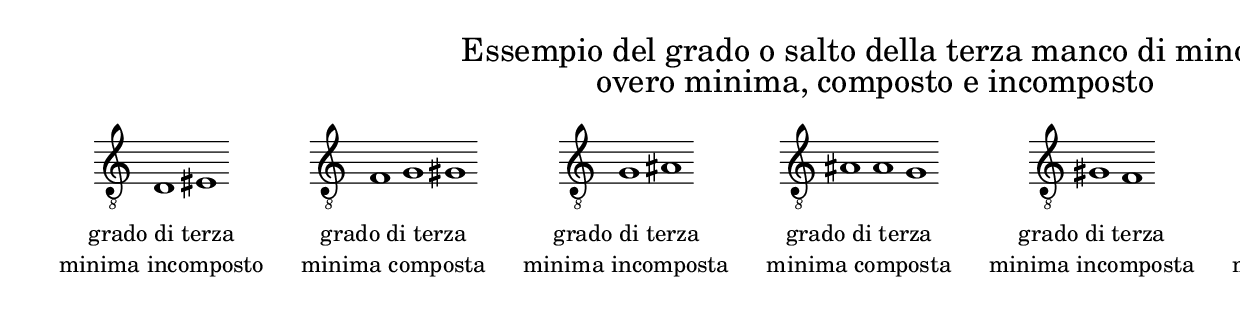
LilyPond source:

\version "2.22.2"

% Auto generated file

\header {
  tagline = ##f
}

dot = {
   \once \override Script.add-stem-support = ##f
   \once \override Script.toward-stem-shift = 0
   \once \override Script.skyline-horizontal-padding = 0
   \once \override Script.direction = 1
   \once \override Script.font-size = 1
}

\markup {
  \center-column {
    \line {
      \center-align
      \fontsize#3 { \concat { \normal-text "Essempio del grado o salto della terza manco di minore,"} }
    }\line {
      \center-align
      \fontsize#3 { \concat { \normal-text "overo minima, composto e incomposto"} }
    }
    \null
    \line {
      \center-column {

        \line {
          \score {
            <<
              \new Staff \with { instrumentName = ""} {
                \override Staff.TimeSignature.stencil = ##f
                \override Staff.NoteHead.style = #'baroque
                \accidentalStyle Score.forget
                \override Rest.style = #'default
                \override NoteHead.style = #'default
                \cadenzaOn
                \clef "treble_8"
                \key c #`((0 . ,NATURAL) (1 . ,NATURAL) (2 . ,NATURAL)
                          (3 . ,NATURAL) (4 . ,NATURAL) (5 . ,NATURAL)
                          (6 . ,NATURAL))  d1   eis1  
                \cadenzaOff
              }
            >>
            \layout {
              \context {
                \Score
                \override SpacingSpanner.common-shortest-duration = #(ly:make-moment 1)
              }
            }
          }
        }
        \null
        \line {
          \left-align {  \normal-text "grado di terza" }
        }
        \line {
          \left-align {  \normal-text "minima incomposto" }
        }

      }
      \hspace #3 
      \center-column {

        \line {
          \score {
            <<
              \new Staff \with { instrumentName = ""} {
                \override Staff.TimeSignature.stencil = ##f
                \override Staff.NoteHead.style = #'baroque
                \accidentalStyle Score.forget
                \override Rest.style = #'default
                \override NoteHead.style = #'default
                \cadenzaOn
                \clef "treble_8"
                \key c #`((0 . ,NATURAL) (1 . ,NATURAL) (2 . ,NATURAL)
                          (3 . ,NATURAL) (4 . ,NATURAL) (5 . ,NATURAL)
                          (6 . ,NATURAL))  f1   g1   gis1  
                \cadenzaOff
              }
            >>
            \layout {
              \context {
                \Score
                \override SpacingSpanner.common-shortest-duration = #(ly:make-moment 1)
              }
            }
          }
        }
        \null
        \line {
          \left-align {  \normal-text "grado di terza" }
        }
        \line {
          \left-align {  \normal-text "minima composta" }
        }

      }
      \hspace #3 
      \center-column {

        \line {
          \score {
            <<
              \new Staff \with { instrumentName = ""} {
                \override Staff.TimeSignature.stencil = ##f
                \override Staff.NoteHead.style = #'baroque
                \accidentalStyle Score.forget
                \override Rest.style = #'default
                \override NoteHead.style = #'default
                \cadenzaOn
                \clef "treble_8"
                \key c #`((0 . ,NATURAL) (1 . ,NATURAL) (2 . ,NATURAL)
                          (3 . ,NATURAL) (4 . ,NATURAL) (5 . ,NATURAL)
                          (6 . ,NATURAL))  g1   ais1  
                \cadenzaOff
              }
            >>
            \layout {
              \context {
                \Score
                \override SpacingSpanner.common-shortest-duration = #(ly:make-moment 1)
              }
            }
          }
        }
        \null
        \line {
          \left-align {  \normal-text "grado di terza" }
        }
        \line {
          \left-align {  \normal-text "minima incomposta" }
        }

      }
      \hspace #3 
      \center-column {

        \line {
          \score {
            <<
              \new Staff \with { instrumentName = ""} {
                \override Staff.TimeSignature.stencil = ##f
                \override Staff.NoteHead.style = #'baroque
                \accidentalStyle Score.forget
                \override Rest.style = #'default
                \override NoteHead.style = #'default
                \cadenzaOn
                \clef "treble_8"
                \key c #`((0 . ,NATURAL) (1 . ,NATURAL) (2 . ,NATURAL)
                          (3 . ,NATURAL) (4 . ,NATURAL) (5 . ,NATURAL)
                          (6 . ,NATURAL))  ais1   a1   g1  
                \cadenzaOff
              }
            >>
            \layout {
              \context {
                \Score
                \override SpacingSpanner.common-shortest-duration = #(ly:make-moment 1)
              }
            }
          }
        }
        \null
        \line {
          \left-align {  \normal-text "grado di terza" }
        }
        \line {
          \left-align {  \normal-text "minima composta" }
        }

      }
      \hspace #3 
      \center-column {

        \line {
          \score {
            <<
              \new Staff \with { instrumentName = ""} {
                \override Staff.TimeSignature.stencil = ##f
                \override Staff.NoteHead.style = #'baroque
                \accidentalStyle Score.forget
                \override Rest.style = #'default
                \override NoteHead.style = #'default
                \cadenzaOn
                \clef "treble_8"
                \key c #`((0 . ,NATURAL) (1 . ,NATURAL) (2 . ,NATURAL)
                          (3 . ,NATURAL) (4 . ,NATURAL) (5 . ,NATURAL)
                          (6 . ,NATURAL))  gis1   f1  
                \cadenzaOff
              }
            >>
            \layout {
              \context {
                \Score
                \override SpacingSpanner.common-shortest-duration = #(ly:make-moment 1)
              }
            }
          }
        }
        \null
        \line {
          \left-align {  \normal-text "grado di terza" }
        }
        \line {
          \left-align {  \normal-text "minima incomposta" }
        }

      }
      \hspace #3 
      \center-column {

        \line {
          \score {
            <<
              \new Staff \with { instrumentName = ""} {
                \override Staff.TimeSignature.stencil = ##f
                \override Staff.NoteHead.style = #'baroque
                \accidentalStyle Score.forget
                \override Rest.style = #'default
                \override NoteHead.style = #'default
                \cadenzaOn
                \clef "treble_8"
                \key c #`((0 . ,NATURAL) (1 . ,NATURAL) (2 . ,NATURAL)
                          (3 . ,NATURAL) (4 . ,NATURAL) (5 . ,NATURAL)
                          (6 . ,NATURAL))  fis1   f1   es1  
                \cadenzaOff
              }
            >>
            \layout {
              \context {
                \Score
                \override SpacingSpanner.common-shortest-duration = #(ly:make-moment 1)
              }
            }
          }
        }
        \null
        \line {
          \left-align {  \normal-text "grado di terza" }
        }
        \line {
          \left-align {  \normal-text "minima composta" }
        }

      }
      \hspace #3 
      \center-column {

        \line {
          \score {
            <<
              \new Staff \with { instrumentName = ""} {
                \override Staff.TimeSignature.stencil = ##f
                \override Staff.NoteHead.style = #'baroque
                \accidentalStyle Score.forget
                \override Rest.style = #'default
                \override NoteHead.style = #'default
                \cadenzaOn
                \clef "treble_8"
                \key c #`((0 . ,NATURAL) (1 . ,NATURAL) (2 . ,NATURAL)
                          (3 . ,NATURAL) (4 . ,NATURAL) (5 . ,NATURAL)
                          (6 . ,NATURAL))  eis1   d1  
                \cadenzaOff
              }
            >>
            \layout {
              \context {
                \Score
                \override SpacingSpanner.common-shortest-duration = #(ly:make-moment 1)
              }
            }
          }
        }
        \null
        \line {
          \left-align {  \normal-text "grado di terza" }
        }
        \line {
          \left-align {  \normal-text "minima incomposta" }
        }

      }
      \hspace #3 

    }
  }
}